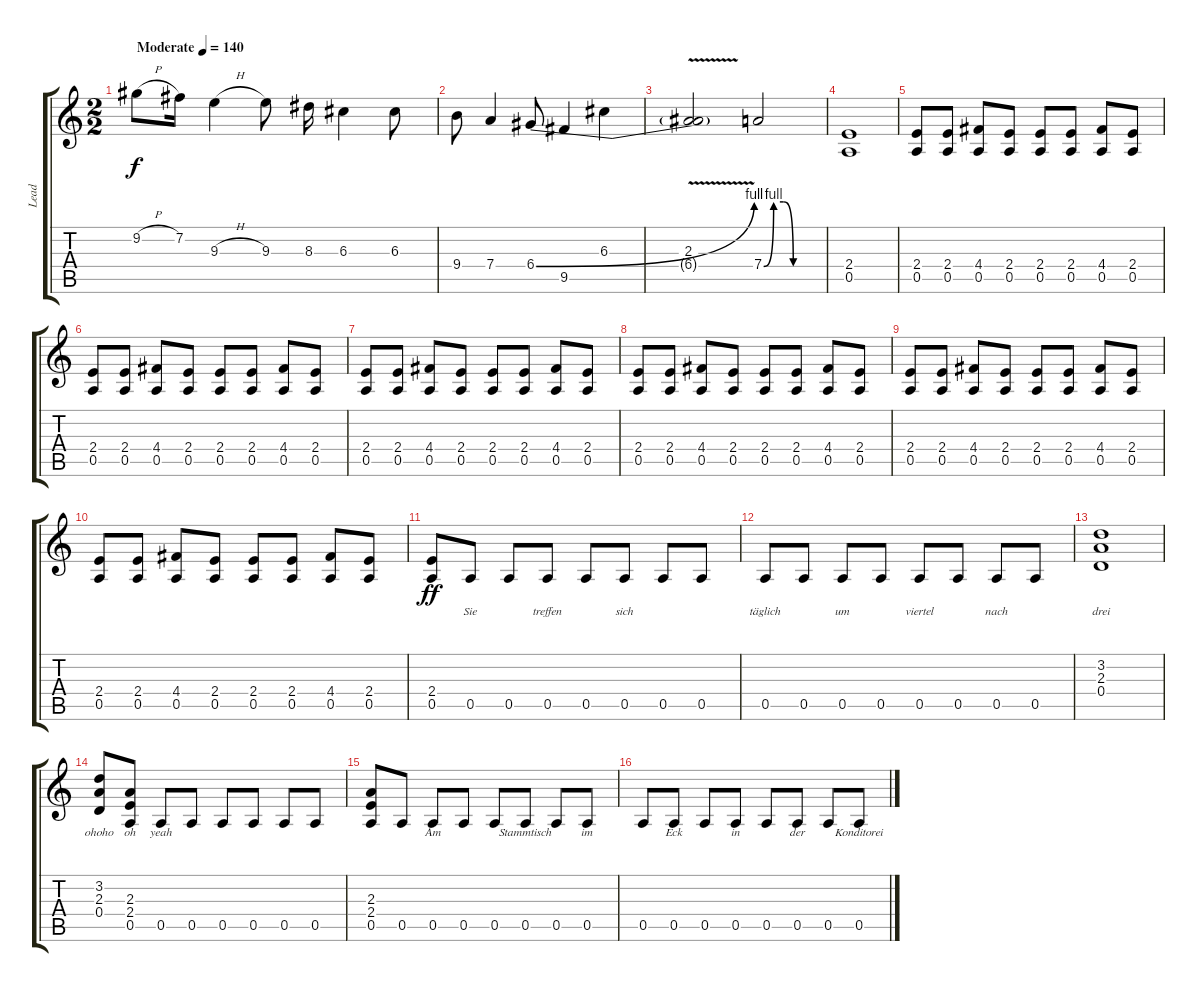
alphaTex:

\track ("Lead" "Lead") {instrument distortionguitar}
\staff {score tabs}
\tuning (E4 B3 G3 D3 A2 E2) {hide}
\ts (2 2)
\tempo (140 "Moderate")
\clef g2
\ks aminor
9.2{h}.8{dy f instrument distortionguitar} 7.2.16 9.3{h}.4 9.3.8 8.3.16 6.3.4 6.3.8 |
9.4.8 7.4.4 6.4{be (bend 0 0 60 4)}.8 9.5.4 6.3.4 |
(2.3{v} 6.4{t}).2 7.4{be (custom 0 0 10 4 20 4 30 0 60 0)}.2 |
(2.4 0.5).1 |
(2.4 0.5).8 (2.4 0.5).8 (4.4 0.5).8 (2.4 0.5).8 (2.4 0.5).8 (2.4 0.5).8 (4.4 0.5).8 (2.4 0.5).8 |
(2.4 0.5).8 (2.4 0.5).8 (4.4 0.5).8 (2.4 0.5).8 (2.4 0.5).8 (2.4 0.5).8 (4.4 0.5).8 (2.4 0.5).8 |
(2.4 0.5).8 (2.4 0.5).8 (4.4 0.5).8 (2.4 0.5).8 (2.4 0.5).8 (2.4 0.5).8 (4.4 0.5).8 (2.4 0.5).8 |
(2.4 0.5).8 (2.4 0.5).8 (4.4 0.5).8 (2.4 0.5).8 (2.4 0.5).8 (2.4 0.5).8 (4.4 0.5).8 (2.4 0.5).8 |
(2.4 0.5).8 (2.4 0.5).8 (4.4 0.5).8 (2.4 0.5).8 (2.4 0.5).8 (2.4 0.5).8 (4.4 0.5).8 (2.4 0.5).8 |
(2.4 0.5).8 (2.4 0.5).8 (4.4 0.5).8 (2.4 0.5).8 (2.4 0.5).8 (2.4 0.5).8 (4.4 0.5).8 (2.4 0.5).8 |
(2.4 0.5).8{lyrics (0 "") lyrics (1 "") lyrics (2 "") lyrics (3 "") lyrics (4 "") dy ff} 0.5.8{lyrics (0 "Sie") lyrics (1 "") lyrics (2 "") lyrics (3 "") lyrics (4 "")} 0.5.8{lyrics (0 "") lyrics (1 "") lyrics (2 "") lyrics (3 "") lyrics (4 "")} 0.5.8{lyrics (0 "treffen") lyrics (1 "") lyrics (2 "") lyrics (3 "") lyrics (4 "")} 0.5.8{lyrics (0 "") lyrics (1 "") lyrics (2 "") lyrics (3 "") lyrics (4 "")} 0.5.8{lyrics (0 "sich") lyrics (1 "") lyrics (2 "") lyrics (3 "") lyrics (4 "")} 0.5.8{lyrics (0 "") lyrics (1 "") lyrics (2 "") lyrics (3 "") lyrics (4 "")} 0.5.8{lyrics (0 "") lyrics (1 "") lyrics (2 "") lyrics (3 "") lyrics (4 "")} |
0.5.8{lyrics (0 "täglich") lyrics (1 "") lyrics (2 "") lyrics (3 "") lyrics (4 "")} 0.5.8{lyrics (0 "") lyrics (1 "") lyrics (2 "") lyrics (3 "") lyrics (4 "")} 0.5.8{lyrics (0 "um") lyrics (1 "") lyrics (2 "") lyrics (3 "") lyrics (4 "")} 0.5.8{lyrics (0 "") lyrics (1 "") lyrics (2 "") lyrics (3 "") lyrics (4 "")} 0.5.8{lyrics (0 "viertel") lyrics (1 "") lyrics (2 "") lyrics (3 "") lyrics (4 "")} 0.5.8{lyrics (0 "") lyrics (1 "") lyrics (2 "") lyrics (3 "") lyrics (4 "")} 0.5.8{lyrics (0 "nach") lyrics (1 "") lyrics (2 "") lyrics (3 "") lyrics (4 "")} 0.5.8{lyrics (0 "") lyrics (1 "") lyrics (2 "") lyrics (3 "") lyrics (4 "")} |
(3.2 2.3 0.4).1{lyrics (0 "drei") lyrics (1 "") lyrics (2 "") lyrics (3 "") lyrics (4 "")} |
(3.2 2.3 0.4).8{lyrics (0 "ohoho") lyrics (1 "") lyrics (2 "") lyrics (3 "") lyrics (4 "")} (2.3 2.4 0.5).8{lyrics (0 "oh") lyrics (1 "") lyrics (2 "") lyrics (3 "") lyrics (4 "")} 0.5.8{lyrics (0 "yeah") lyrics (1 "") lyrics (2 "") lyrics (3 "") lyrics (4 "")} 0.5.8{lyrics (0 "") lyrics (1 "") lyrics (2 "") lyrics (3 "") lyrics (4 "")} 0.5.8{lyrics (0 "") lyrics (1 "") lyrics (2 "") lyrics (3 "") lyrics (4 "")} 0.5.8{lyrics (0 "") lyrics (1 "") lyrics (2 "") lyrics (3 "") lyrics (4 "")} 0.5.8{lyrics (0 "") lyrics (1 "") lyrics (2 "") lyrics (3 "") lyrics (4 "")} 0.5.8{lyrics (0 "") lyrics (1 "") lyrics (2 "") lyrics (3 "") lyrics (4 "")} |
(2.3 2.4 0.5).8{lyrics (0 "") lyrics (1 "") lyrics (2 "") lyrics (3 "") lyrics (4 "")} 0.5.8{lyrics (0 "") lyrics (1 "") lyrics (2 "") lyrics (3 "") lyrics (4 "")} 0.5.8{lyrics (0 "Am") lyrics (1 "") lyrics (2 "") lyrics (3 "") lyrics (4 "")} 0.5.8{lyrics (0 "") lyrics (1 "") lyrics (2 "") lyrics (3 "") lyrics (4 "")} 0.5.8{lyrics (0 "") lyrics (1 "") lyrics (2 "") lyrics (3 "") lyrics (4 "")} 0.5.8{lyrics (0 "Stammtisch") lyrics (1 "") lyrics (2 "") lyrics (3 "") lyrics (4 "")} 0.5.8{lyrics (0 "") lyrics (1 "") lyrics (2 "") lyrics (3 "") lyrics (4 "")} 0.5.8{lyrics (0 "im") lyrics (1 "") lyrics (2 "") lyrics (3 "") lyrics (4 "")} |
0.5.8{lyrics (0 "") lyrics (1 "") lyrics (2 "") lyrics (3 "") lyrics (4 "")} 0.5.8{lyrics (0 "Eck") lyrics (1 "") lyrics (2 "") lyrics (3 "") lyrics (4 "")} 0.5.8{lyrics (0 "") lyrics (1 "") lyrics (2 "") lyrics (3 "") lyrics (4 "")} 0.5.8{lyrics (0 "in") lyrics (1 "") lyrics (2 "") lyrics (3 "") lyrics (4 "")} 0.5.8{lyrics (0 "") lyrics (1 "") lyrics (2 "") lyrics (3 "") lyrics (4 "")} 0.5.8{lyrics (0 "der") lyrics (1 "") lyrics (2 "") lyrics (3 "") lyrics (4 "")} 0.5.8{lyrics (0 "") lyrics (1 "") lyrics (2 "") lyrics (3 "") lyrics (4 "")} 0.5.8{lyrics (0 "Konditorei") lyrics (1 "") lyrics (2 "") lyrics (3 "") lyrics (4 "")}
